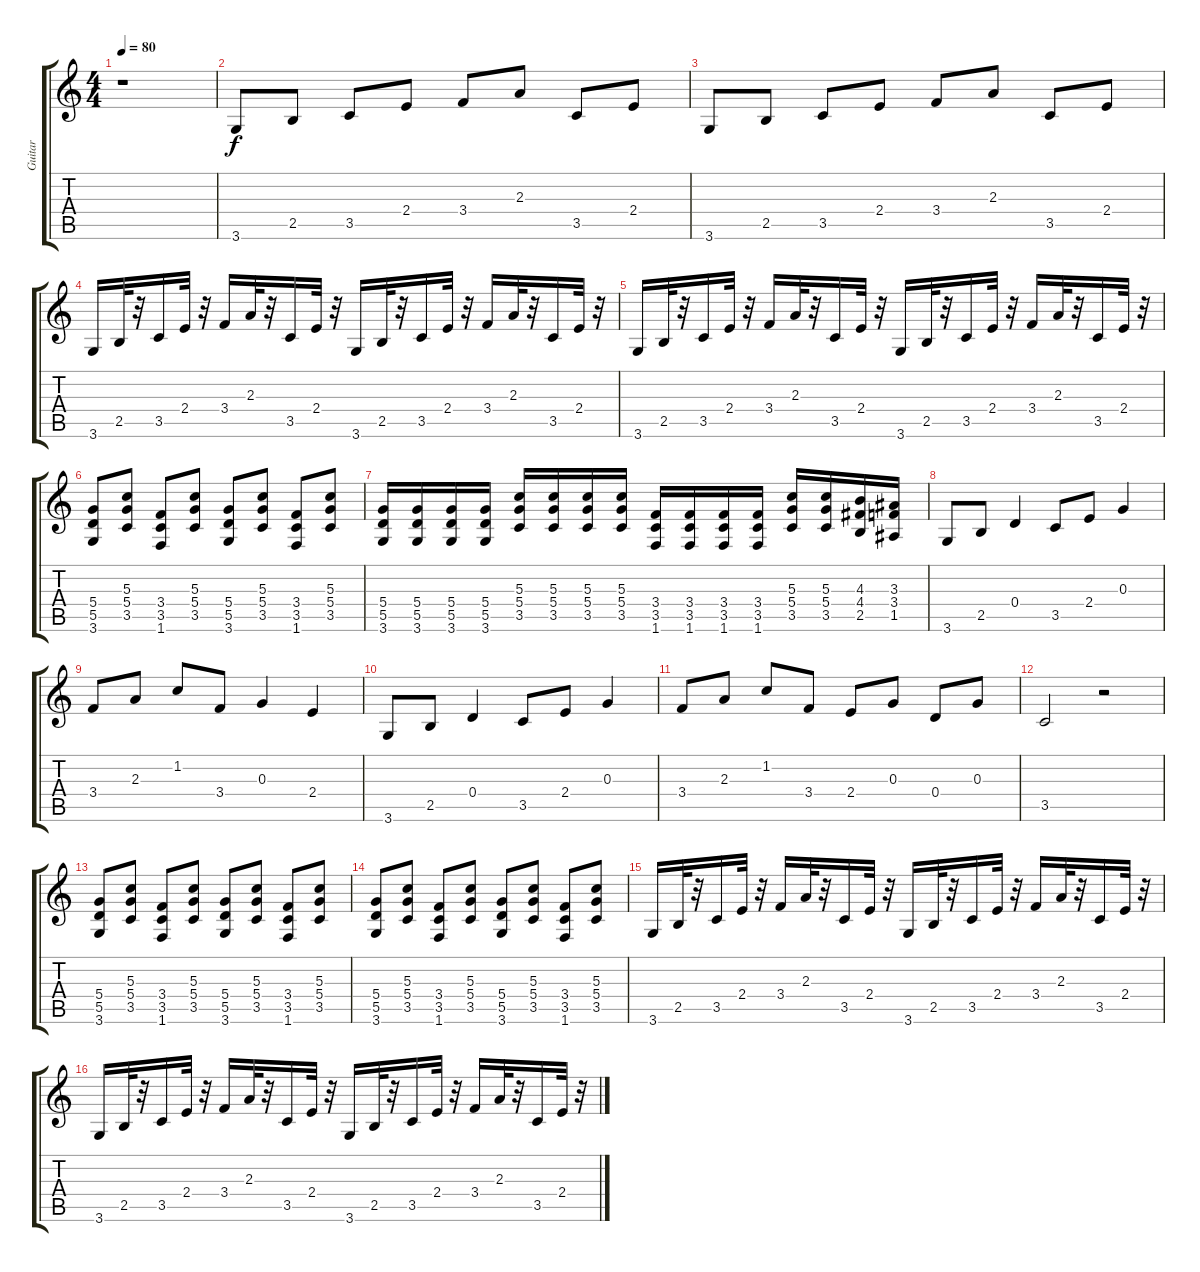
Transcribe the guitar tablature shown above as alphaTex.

\track ("Guitar" "Guitar") {instrument overdrivenguitar}
\staff {score tabs}
\tuning (E4 B3 G3 D3 A2 E2) {hide}
\ts (4 4)
\tempo 80
\clef g2
\ks c
r.1{dy f instrument overdrivenguitar} |
3.6.8 2.5.8 3.5.8 2.4.8 3.4.8 2.3.8 3.5.8 2.4.8 |
3.6.8 2.5.8 3.5.8 2.4.8 3.4.8 2.3.8 3.5.8 2.4.8 |
3.6.16 2.5.32 r.32 3.5.16 2.4.32 r.32 3.4.16 2.3.32 r.32 3.5.16 2.4.32 r.32 3.6.16 2.5.32 r.32 3.5.16 2.4.32 r.32 3.4.16 2.3.32 r.32 3.5.16 2.4.32 r.32 |
3.6.16 2.5.32 r.32 3.5.16 2.4.32 r.32 3.4.16 2.3.32 r.32 3.5.16 2.4.32 r.32 3.6.16 2.5.32 r.32 3.5.16 2.4.32 r.32 3.4.16 2.3.32 r.32 3.5.16 2.4.32 r.32 |
(5.4 5.5 3.6).8 (5.3 5.4 3.5).8 (3.4 3.5 1.6).8 (5.3 5.4 3.5).8 (5.4 5.5 3.6).8 (5.3 5.4 3.5).8 (3.4 3.5 1.6).8 (5.3 5.4 3.5).8 |
(5.4 5.5 3.6).16 (5.4 5.5 3.6).16 (5.4 5.5 3.6).16 (5.4 5.5 3.6).16 (5.3 5.4 3.5).16 (5.3 5.4 3.5).16 (5.3 5.4 3.5).16 (5.3 5.4 3.5).16 (3.4 3.5 1.6).16 (3.4 3.5 1.6).16 (3.4 3.5 1.6).16 (3.4 3.5 1.6).16 (5.3 5.4 3.5).16 (5.3 5.4 3.5).16 (4.3 4.4 2.5).16 (3.3 3.4 1.5).16 |
3.6.8 2.5.8 0.4.4 3.5.8 2.4.8 0.3.4 |
3.4.8 2.3.8 1.2.8 3.4.8 0.3.4 2.4.4 |
3.6.8 2.5.8 0.4.4 3.5.8 2.4.8 0.3.4 |
3.4.8 2.3.8 1.2.8 3.4.8 2.4.8 0.3.8 0.4.8 0.3.8 |
3.5.2 r.2 |
(5.4 5.5 3.6).8 (5.3 5.4 3.5).8 (3.4 3.5 1.6).8 (5.3 5.4 3.5).8 (5.4 5.5 3.6).8 (5.3 5.4 3.5).8 (3.4 3.5 1.6).8 (5.3 5.4 3.5).8 |
(5.4 5.5 3.6).8 (5.3 5.4 3.5).8 (3.4 3.5 1.6).8 (5.3 5.4 3.5).8 (5.4 5.5 3.6).8 (5.3 5.4 3.5).8 (3.4 3.5 1.6).8 (5.3 5.4 3.5).8 |
3.6.16 2.5.32 r.32 3.5.16 2.4.32 r.32 3.4.16 2.3.32 r.32 3.5.16 2.4.32 r.32 3.6.16 2.5.32 r.32 3.5.16 2.4.32 r.32 3.4.16 2.3.32 r.32 3.5.16 2.4.32 r.32 |
3.6.16 2.5.32 r.32 3.5.16 2.4.32 r.32 3.4.16 2.3.32 r.32 3.5.16 2.4.32 r.32 3.6.16 2.5.32 r.32 3.5.16 2.4.32 r.32 3.4.16 2.3.32 r.32 3.5.16 2.4.32 r.32
